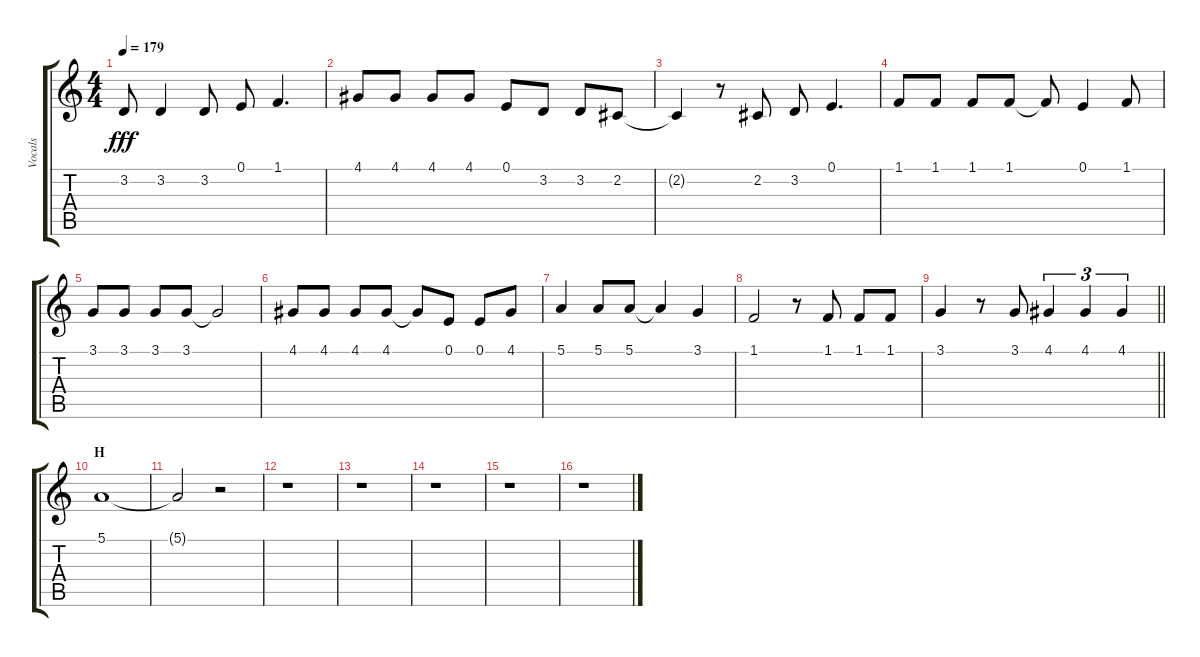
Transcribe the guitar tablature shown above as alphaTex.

\track ("Vocals" "Vocals") {instrument voiceoohs}
\staff {score tabs}
\tuning (E4 B3 G3 D3 A2 E2) {hide}
\ts (4 4)
\tempo 179
\clef g2
\ks c
3.2.8{dy fff} 3.2.4 3.2.8 0.1.8 1.1.4{d} |
4.1.8 4.1.8 4.1.8 4.1.8 0.1.8 3.2.8 3.2.8 2.2.8 |
2.2{t}.4 r.8 2.2.8 3.2.8 0.1.4{d} |
1.1.8 1.1.8 1.1.8 1.1.8 1.1{t}.8 0.1.4 1.1.8 |
3.1.8 3.1.8 3.1.8 3.1.8 3.1{t}.2 |
4.1.8 4.1.8 4.1.8 4.1.8 4.1{t}.8 0.1.8 0.1.8 4.1.8 |
5.1.4 5.1.8 5.1.8 5.1{t}.4 3.1.4 |
1.1.2 r.8 1.1.8 1.1.8 1.1.8 |
\barLineRight lightlight
3.1.4 r.8 3.1.8 4.1.4{tu (3 2)} 4.1.4{tu (3 2)} 4.1.4{tu (3 2)} |
\section ("" "H")
5.1.1 |
5.1{t}.2 r.2 |
r.1 |
r.1 |
r.1 |
r.1 |
r.1
